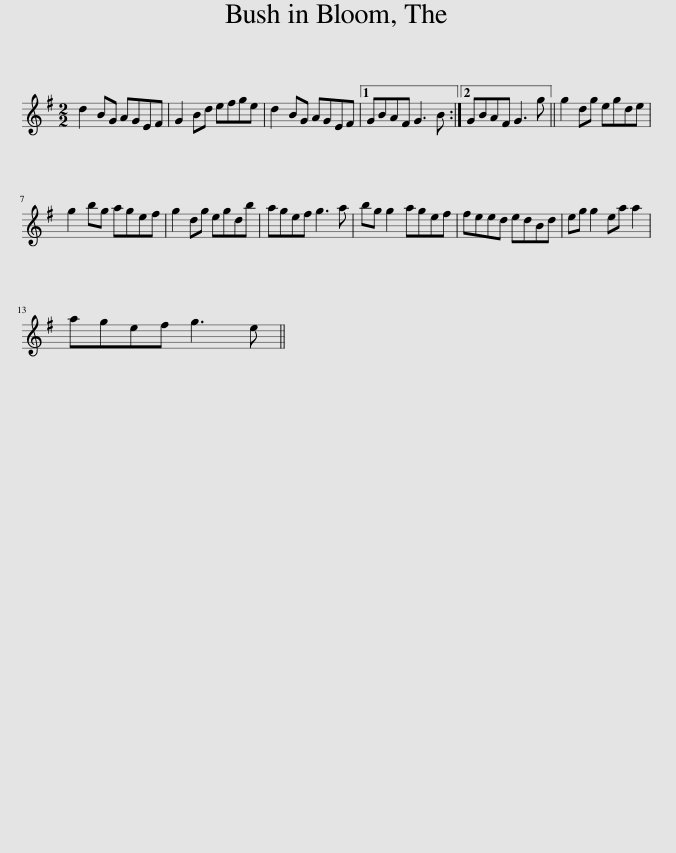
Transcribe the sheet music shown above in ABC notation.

X:1
L:1/8
M:2/2
I:linebreak $
K:G
V:1 treble
V:1
 d2 BG AGEF | G2 Bd efge | d2 BG AGEF |1 GBAF G3 B :|2 GBAF G3 g || %5
 g2 dg egde |$ g2 bg agef | g2 dg egdb | agef g3 a | bg g2 agef | %10
 feed edBd | eg g2 ea a2 |$ agef g3 e || %13
